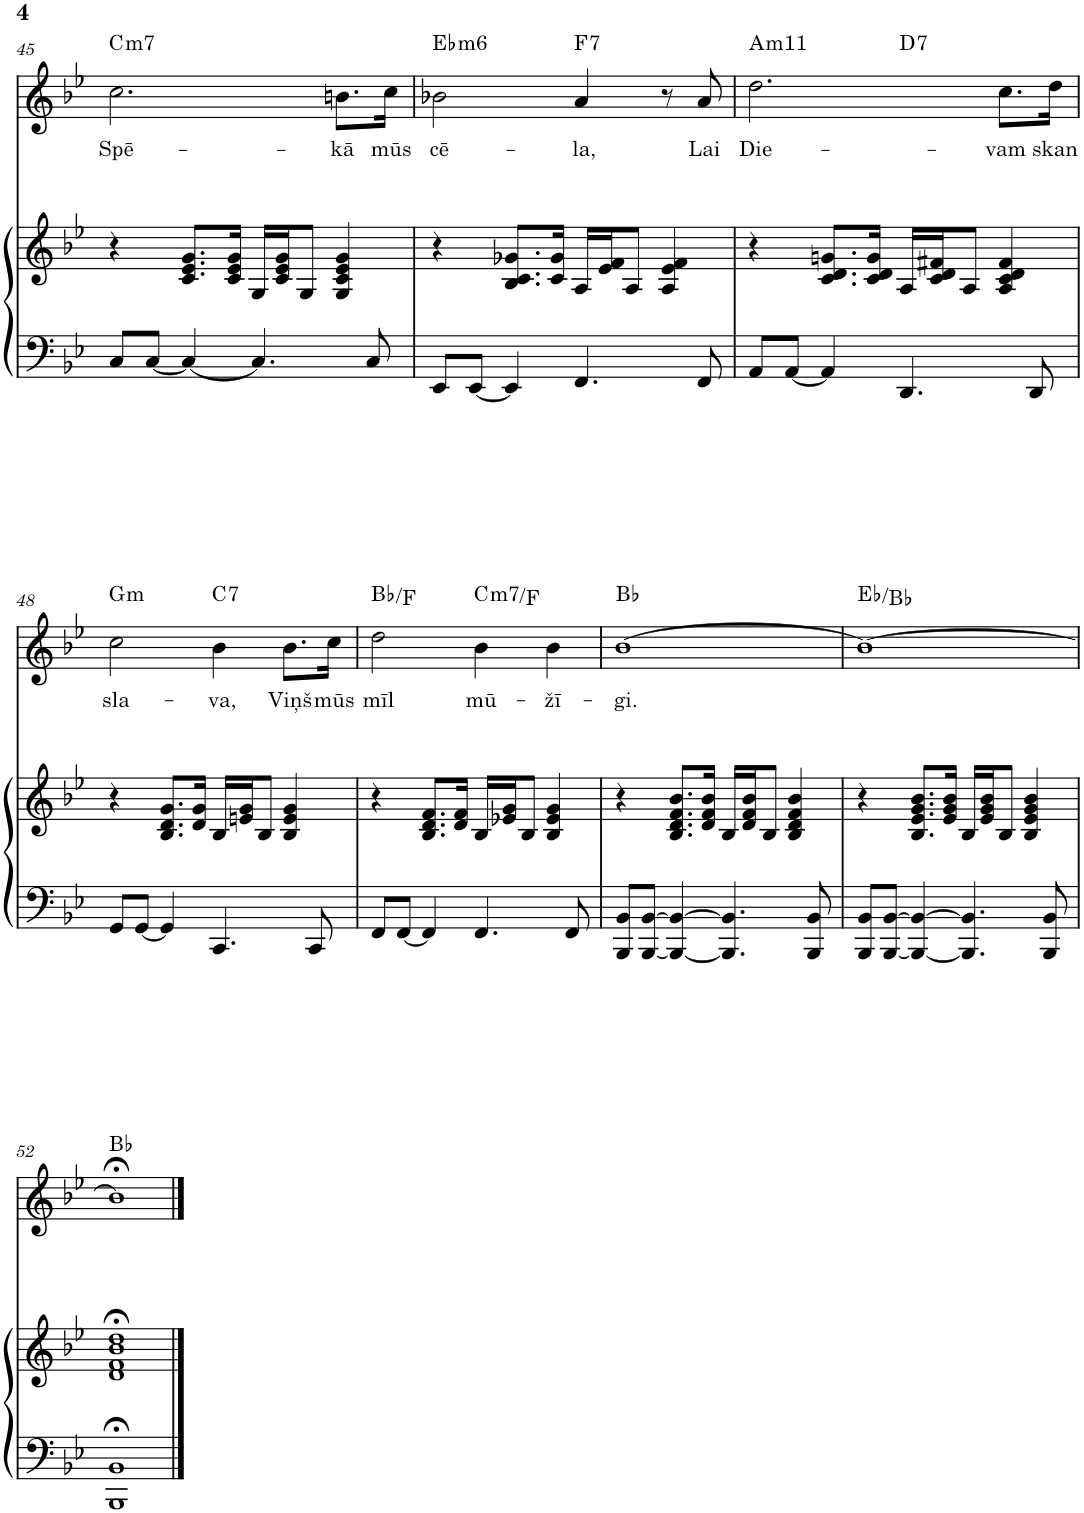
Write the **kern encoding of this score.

**kern	**kern	**kern	**text	**harte
*part2	*part2	*part1	*part1	*part1
*staff3	*staff2	*staff1	*staff1	*
*I"Piano	*	*I"Voice	*	*
*I'Pno	*	*	*	*
!!LO:PB:g=z
*clefF4	*clefG2	*clefG2	*	*
*k[b-e-]	*k[b-e-]	*k[b-e-]	*	*
*B-:	*B-:	*B-:	*	*
*M4/4	*M4/4	*M4/4	*	*
*met(c)	*met(c)	*met(c)	*	*
=45	=45	=45	=45	=45
!	!	!	!LO:LY:b	!LO:H:kt=m7
8C/L	4r	2.cc\	Spē-	C:min7
[<8C/J	.	.	.	.
4C/_	8.c/ 8.e-/ 8.g/L	.	.	.
.	16c/ 16e-/ 16g/Jk	.	.	.
4.C/]	16G/LL	.	.	.
.	16c/ 16e-/ 16g/J	.	.	.
.	8G/J	.	.	.
!	!	!	!LO:LY:b	!
.	4G/ 4c/ 4e-/ 4g/	8.bn\L	-kā	.
8C/	.	.	.	.
!	!	!	!LO:LY:b	!
.	.	16cc\Jk	mūs	.
=46	=46	=46	=46	=46
!	!	!	!LO:LY:b	!LO:H:kt=m6
8EE-/L	4r	2b-X\	cē-	Eb:min6
[<8EE-/J	.	.	.	.
4EE-/]	8.B-/ 8.c/ 8.g-X/L	.	.	.
.	16c/ 16g-/Jk	.	.	.
!	!	!	!LO:LY:b	!LO:H:kt=7
4.FF/	16A/LL	4a/	-la,	F:7
.	16e-/ 16f/J	.	.	.
.	8A/J	.	.	.
.	4A/ 4e-/ 4f/	8r	.	.
!	!	!	!LO:LY:b	!
8FF/	.	8a/	Lai	.
=47	=47	=47	=47	=47
!	!	!	!LO:LY:b	!LO:H:kt=m11
*	*	*^	*	*
8AA/L	4r	2.dd\	2ryy	Die-	A:min9(11)
[<8AA/J	.	.	.	.	.
4AA/]	8.c/ 8.d/ 8.gn/L	.	.	.	.
.	16c/ 16d/ 16g/Jk	.	.	.	.
!	!	!	!	!	!LO:H:kt=7
4.DD/	16A/LL	.	2ryy	.	D:7
.	16c/ 16d/ 16f#X/J	.	.	.	.
.	8A/J	.	.	.	.
!	!	!	!	!LO:LY:b	!
.	4A/ 4c/ 4d/ 4f#/	8.cc\L	.	-vam	.
8DD/	.	.	.	.	.
!	!	!	!	!LO:LY:b	!
.	.	16dd\Jk	.	skan	.
!!LO:LB:g=z
=48	=48	=48	=48	=48	=48
!	!	!	!	!LO:LY:b	!LO:H:kt=m
*	*	*v	*v	*	*
8GG/L	4r	2cc\	sla-	G:min
[<8GG/J	.	.	.	.
4GG/]	8.B-/ 8.d/ 8.g/L	.	.	.
.	16d/ 16g/Jk	.	.	.
!	!	!	!LO:LY:b	!LO:H:kt=7
4.CC/	16B-/LL	4b-\	-va,	C:7
.	16en/ 16g/J	.	.	.
.	8B-/J	.	.	.
!	!	!	!LO:LY:b	!
.	4B-/ 4e/ 4g/	8.b-\L	Viņš	.
8CC/	.	.	.	.
!	!	!	!LO:LY:b	!
.	.	16cc\Jk	mūs	.
=49	=49	=49	=49	=49
!	!	!	!LO:LY:b	!
8FF/L	4r	2dd\	mīl	Bb:maj/5
[<8FF/J	.	.	.	.
4FF/]	8.B-/ 8.d/ 8.f/L	.	.	.
.	16d/ 16f/Jk	.	.	.
!	!	!	!LO:LY:b	!LO:H:kt=m7
4.FF/	16B-/LL	4b-\	mū-	C:min7/4
.	16e-X/ 16g/J	.	.	.
.	8B-/J	.	.	.
!	!	!	!LO:LY:b	!
.	4B-/ 4e-/ 4g/	4b-\	-žī-	.
8FF/	.	.	.	.
=50	=50	=50	=50	=50
!	!	!	!LO:LY:b	!
8BBB-/ 8BB-/L	4r	[>1b-	-gi.	Bb:maj
[<8BBB-/ [>8BB-/J	.	.	.	.
4BBB-/_ 4BB-/_	8.B-/ 8.d/ 8.f/ 8.b-/L	.	.	.
.	16d/ 16f/ 16b-/Jk	.	.	.
4.BBB-/] 4.BB-/]	16B-/LL	.	.	.
.	16d/ 16f/ 16b-/J	.	.	.
.	8B-/J	.	.	.
.	4B-/ 4d/ 4f/ 4b-/	.	.	.
8BBB-/ 8BB-/	.	.	.	.
=51	=51	=51	=51	=51
8BBB-/ 8BB-/L	4r	1b-_	.	Eb:maj/5
[<8BBB-/ [>8BB-/J	.	.	.	.
4BBB-/_ 4BB-/_	8.B-/ 8.e-/ 8.g/ 8.b-/L	.	.	.
.	16e-/ 16g/ 16b-/Jk	.	.	.
4.BBB-/] 4.BB-/]	16B-/LL	.	.	.
.	16e-/ 16g/ 16b-/J	.	.	.
.	8B-/J	.	.	.
.	4B-/ 4e-/ 4g/ 4b-/	.	.	.
8BBB-/ 8BB-/	.	.	.	.
!!LO:LB:g=z
=52	=52	=52	=52	=52
1BBB-;< 1BB-;<	1d;< 1f;< 1b-;< 1dd;<	1b-;<]	.	Bb:maj
==	==	==	==	==
*-	*-	*-	*-	*-
